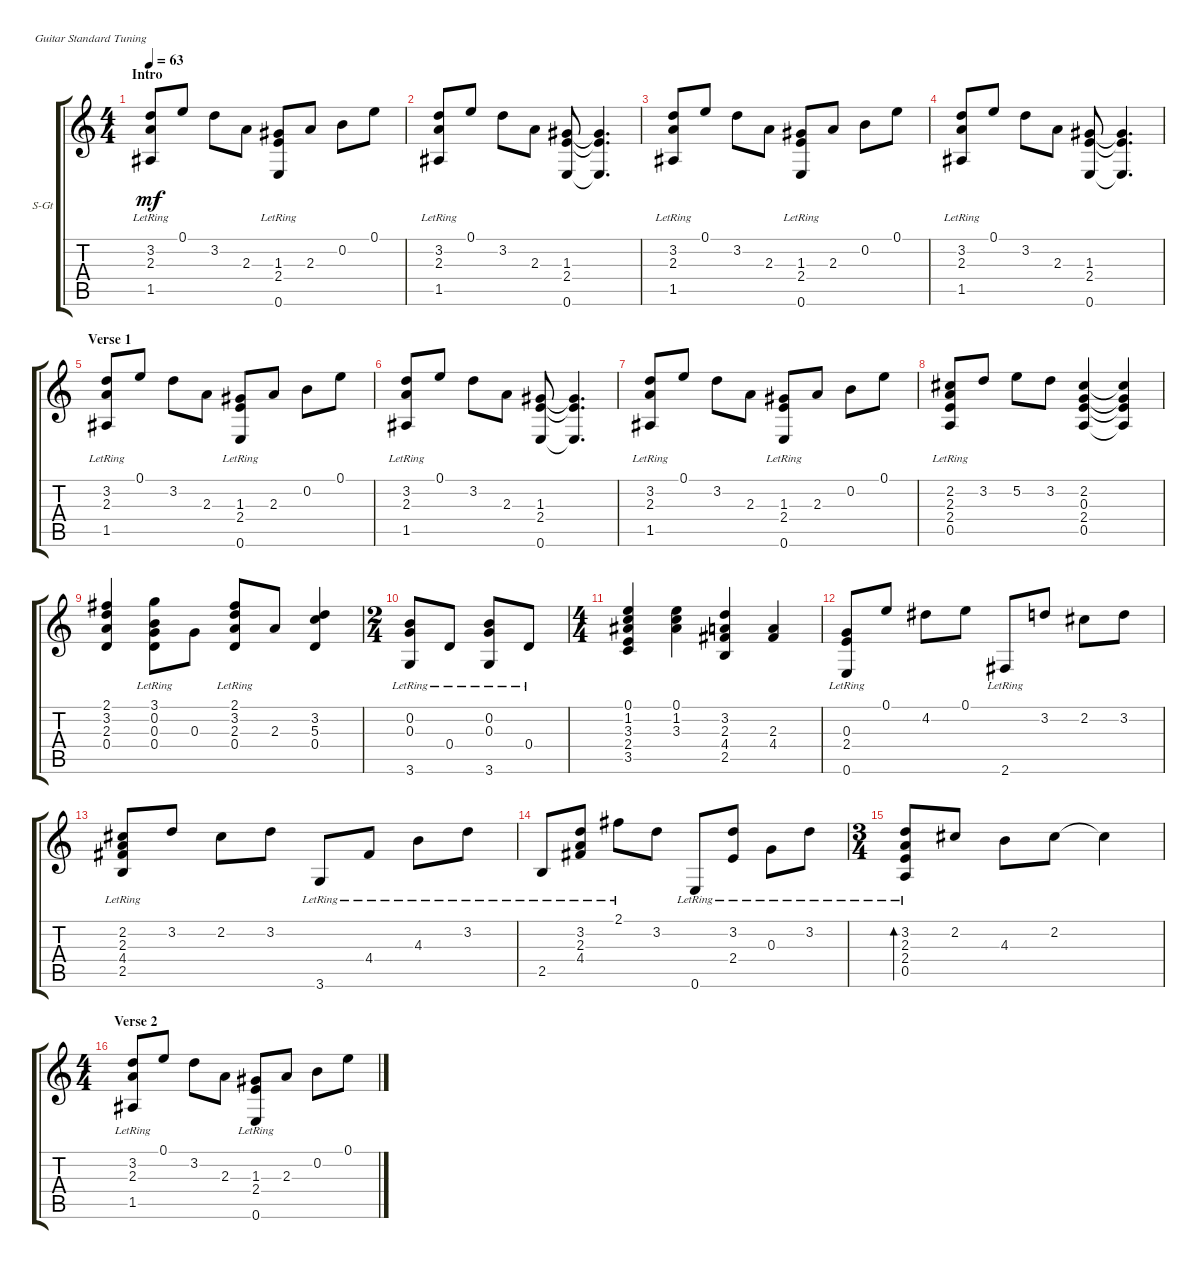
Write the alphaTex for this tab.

\defaultSystemsLayout 4
\bracketExtendMode groupsimilarinstruments
\firstSystemTrackNameOrientation horizontal
\otherSystemsTrackNameOrientation horizontal
\track ("Steel Guitar" "S-Gt") {instrument acousticguitarsteel}
\staff {score tabs}
\tuning (E4 B3 G3 D3 A2 E2)
\ts (4 4)
\section ("" "Intro")
\tempo 63
\clef g2
\ks c
(1.5{lr} 2.3{lr} 3.2).8{dy mf instrument acousticguitarsteel} 0.1.8 3.2.8 2.3.8 (0.6{lr} 2.4{lr} 1.3).8 2.3.8 0.2.8 0.1.8 |
(1.5{lr} 2.3{lr} 3.2).8 0.1.8 3.2.8 2.3.8 (0.6 2.4 1.3).8 (0.6{t} 2.4{t} 1.3{t}).4{d} |
(1.5{lr} 2.3{lr} 3.2).8 0.1.8 3.2.8 2.3.8 (0.6{lr} 2.4{lr} 1.3).8 2.3.8 0.2.8 0.1.8 |
(1.5{lr} 2.3{lr} 3.2).8 0.1.8 3.2.8 2.3.8 (0.6 2.4 1.3).8 (0.6{t} 2.4{t} 1.3{t}).4{d} |
\section ("" "Verse 1")
(1.5{lr} 2.3{lr} 3.2).8 0.1.8 3.2.8 2.3.8 (0.6{lr} 2.4{lr} 1.3).8 2.3.8 0.2.8 0.1.8 |
(1.5{lr} 2.3{lr} 3.2).8 0.1.8 3.2.8 2.3.8 (0.6 2.4 1.3).8 (0.6{t} 2.4{t} 1.3{t}).4{d} |
(1.5{lr} 2.3{lr} 3.2).8 0.1.8 3.2.8 2.3.8 (0.6{lr} 2.4{lr} 1.3).8 2.3.8 0.2.8 0.1.8 |
(0.5{lr} 2.4{lr} 2.3{lr} 2.2).8 3.2.8 5.2.8 3.2.8 (0.5 2.4 0.3 2.2).4 (0.5{t} 2.4{t} 0.3{t} 2.2{t}).4 |
(0.4 2.3 3.2 2.1).4 (3.1{lr} 0.2{lr} 0.3{lr} 0.4{lr}).8 0.3.8 (2.1{lr} 3.2{lr} 2.3{lr} 0.4{lr}).8 2.3.8 (0.4 5.3 3.2).4 |
\ts (2 4)
(3.6{lr} 0.2{lr} 0.3{lr}).8 0.4{lr}.8 (3.6{lr} 0.2{lr} 0.3{lr}).8 0.4{lr}.8 |
\ts (4 4)
(3.5 2.4 3.3 1.2 0.1).4 (0.1 1.2 3.3).4 (3.2 2.3 4.4 2.5).4 (2.3 4.4).4 |
(0.6{lr} 2.4{lr} 0.3{lr}).8 0.1.8 4.2.8 0.1.8 2.6{lr}.8 3.2.8 2.2.8 3.2.8 |
(2.5{lr} 4.4{lr} 2.3{lr} 2.2{lr}).8 3.2.8 2.2.8 3.2.8 3.6{lr}.8 4.4{lr}.8 4.3{lr}.8 3.2{lr}.8 |
2.5{lr}.8 (4.4{lr} 2.3{lr} 3.2{lr}).8 2.1{lr}.8 3.2.8 0.6{lr}.8 (3.2{lr} 2.4{lr}).8 0.3{lr}.8 3.2{lr}.8 |
\ts (3 4)
(0.5{lr} 2.4{lr} 2.3{lr} 3.2).8{bd 44} 2.2.8 4.3.8 2.2.8 2.2{t}.4 |
\ts (4 4)
\section ("" "Verse 2")
(1.5{lr} 2.3{lr} 3.2).8 0.1.8 3.2.8 2.3.8 (0.6{lr} 2.4{lr} 1.3).8 2.3.8 0.2.8 0.1.8
